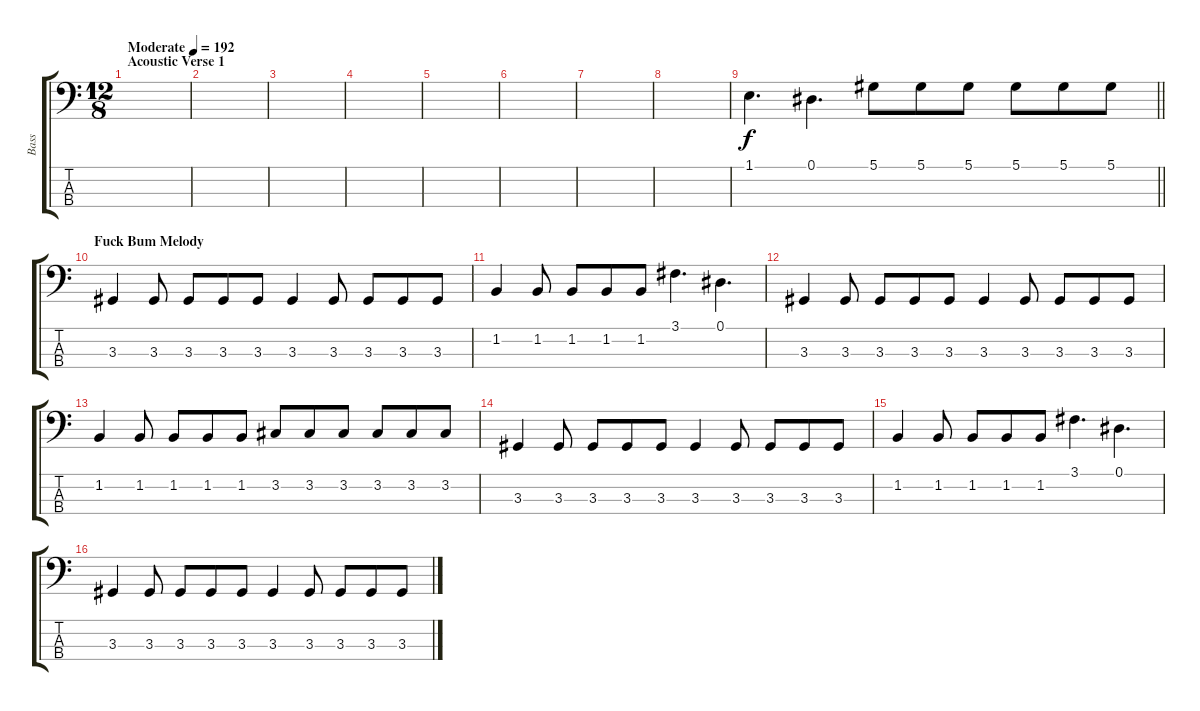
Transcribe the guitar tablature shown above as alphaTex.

\track ("Bass" "Bass") {instrument electricbasspick}
\staff {score tabs}
\tuning (Eb2 Bb1 F1 C1) {hide}
\ts (12 8)
\section ("" "Acoustic Verse 1")
\tempo (192 "Moderate")
\clef f4
\ks c
|
|
|
|
|
|
|
|
\barLineRight lightlight
1.1.4{d} 0.1.4{d} 5.1.8 5.1.8 5.1.8 5.1.8 5.1.8 5.1.8 |
\section ("" "Fuck Bum Melody")
3.3.4 3.3.8 3.3.8 3.3.8 3.3.8 3.3.4 3.3.8 3.3.8 3.3.8 3.3.8 |
1.2.4 1.2.8 1.2.8 1.2.8 1.2.8 3.1.4{d} 0.1.4{d} |
3.3.4 3.3.8 3.3.8 3.3.8 3.3.8 3.3.4 3.3.8 3.3.8 3.3.8 3.3.8 |
1.2.4 1.2.8 1.2.8 1.2.8 1.2.8 3.2.8 3.2.8 3.2.8 3.2.8 3.2.8 3.2.8 |
3.3.4 3.3.8 3.3.8 3.3.8 3.3.8 3.3.4 3.3.8 3.3.8 3.3.8 3.3.8 |
1.2.4 1.2.8 1.2.8 1.2.8 1.2.8 3.1.4{d} 0.1.4{d} |
3.3.4 3.3.8 3.3.8 3.3.8 3.3.8 3.3.4 3.3.8 3.3.8 3.3.8 3.3.8
